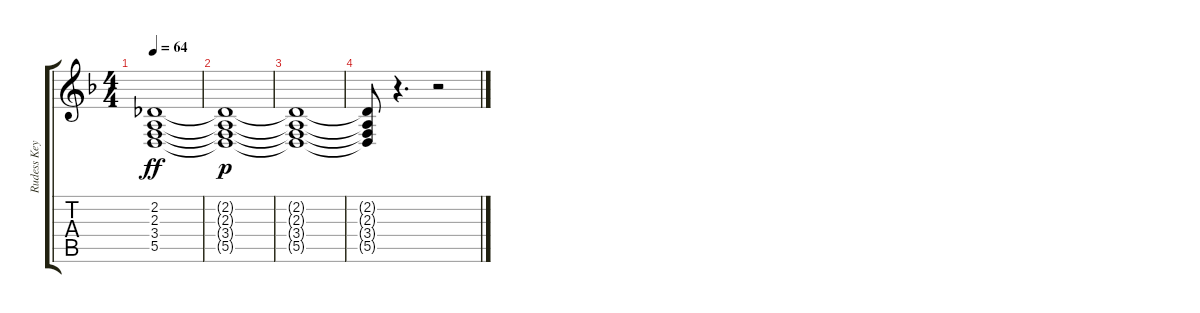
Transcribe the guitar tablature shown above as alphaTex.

\track ("Rudess Keys " "Rudess Key") {instrument stringensemble1}
\staff {score tabs}
\tuning (E4 B3 G3 D3 A2 E2) {hide}
\ts (4 4)
\tempo 64
\clef g2
\ks f
(2.2{t} 2.3{t} 3.4{t} 5.5{t}).1{dy ff} |
(2.2{t} 2.3{t} 3.4{t} 5.5{t}).1{dy p} |
(2.2{t} 2.3{t} 3.4{t} 5.5{t}).1 |
(2.2{t} 2.3{t} 3.4{t} 5.5{t}).8 r.4{d} r.2
